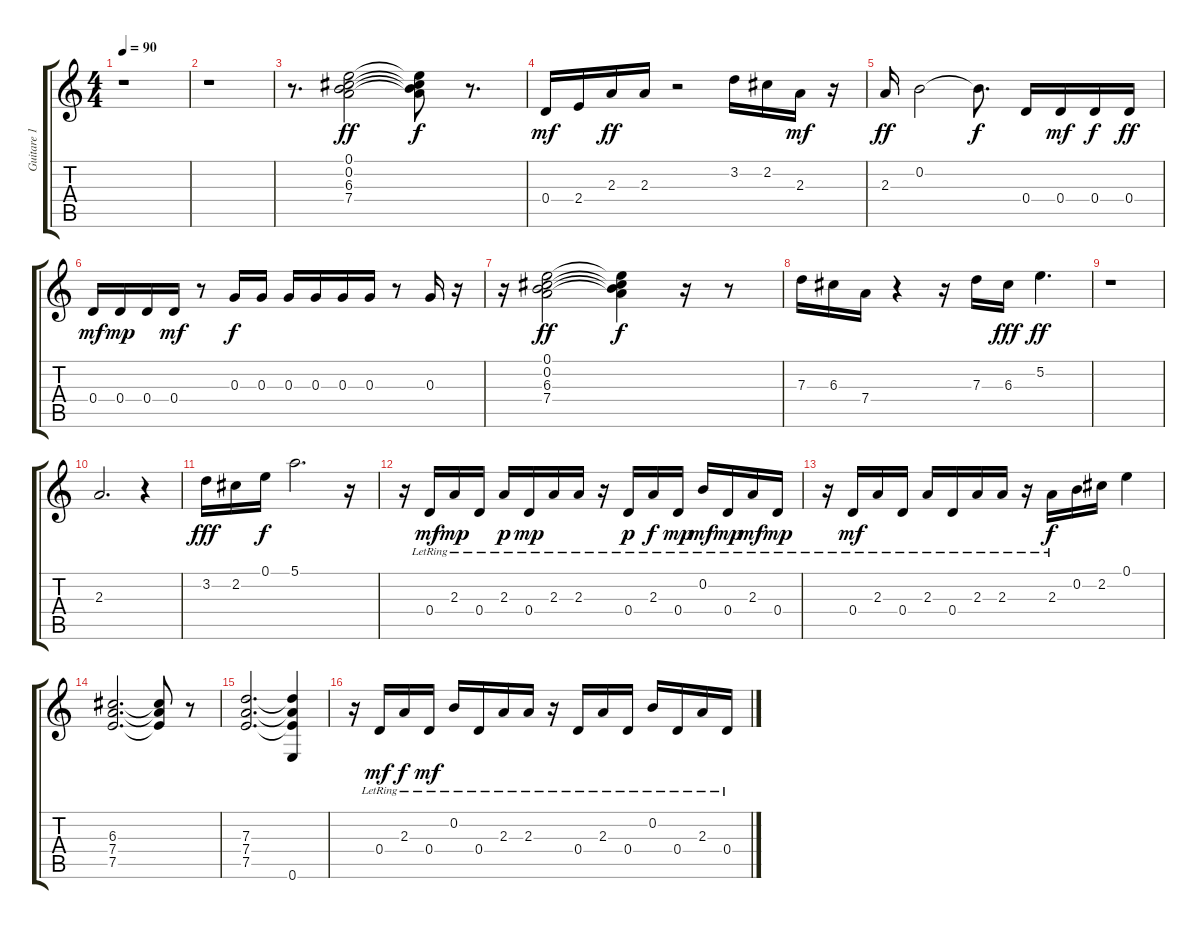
\track ("Guitare 1" "Guitare 1") {instrument acousticguitarsteel}
\staff {score tabs}
\tuning (E4 B3 G3 D3 A2 E2) {hide}
\ts (4 4)
\tempo 90
\clef g2
\ks c
r.1{dy f} |
r.1 |
r.8{d} (0.1 0.2 6.3 7.4).2{dy ff} (0.1{t} 0.2{t} 6.3{t} 7.4{t}).8{dy f} r.8{d} |
0.4.16{dy mf} 2.4.16 2.3.16{dy ff} 2.3.16 r.2 3.2.16 2.2.16 2.3.16{dy mf} r.16 |
2.3.16{dy ff} 0.2.2 0.2{t}.8{d dy f} 0.4.16 0.4.16{dy mf} 0.4.16{dy f} 0.4.16{dy ff} |
0.4.16{dy mf} 0.4.16{dy mp} 0.4.16 0.4.16{dy mf} r.8 0.3.16{dy f} 0.3.16 0.3.16 0.3.16 0.3.16 0.3.16 r.8 0.3.16 r.16 |
r.16 (0.1 0.2 6.3 7.4).2{dy ff} (0.1{t} 0.2{t} 6.3{t} 7.4{t}).4{dy f} r.16 r.8 |
7.3.16 6.3.16 7.4.16 r.4 r.16 7.3.16 6.3.16{dy fff} 5.2.4{d dy ff} |
r.1 |
2.3.2{d} r.4 |
3.2.16{dy fff} 2.2.16 0.1.16{dy f} 5.1.2{d} r.16 |
r.16 0.4{lr}.16{dy mf} 2.3{lr}.16{dy mp} 0.4{lr}.16 2.3{lr}.16{dy p} 0.4{lr}.16{dy mp} 2.3{lr}.16 2.3{lr}.16 r.16 0.4{lr}.16{dy p} 2.3{lr}.16{dy f} 0.4{lr}.16{dy mp} 0.2{lr}.16{dy mf} 0.4{lr}.16{dy mp} 2.3{lr}.16{dy mf} 0.4{lr}.16{dy mp} |
r.16 0.4{lr}.16{dy mf} 2.3{lr}.16 0.4{lr}.16 2.3{lr}.16 0.4{lr}.16 2.3{lr}.16 2.3{lr}.16 r.16 2.3{lr}.16{dy f} 0.2.16 2.2.16 0.1.4 |
(6.3 7.4 7.5).2{d} (6.3{t} 7.4{t} 7.5{t}).8 r.8 |
(7.3 7.4 7.5).2{d} (7.3{t} 7.4{t} 7.5{t} 0.6).4 |
r.16 0.4{lr}.16{dy mf} 2.3{lr}.16{dy f} 0.4{lr}.16{dy mf} 0.2{lr}.16 0.4{lr}.16 2.3{lr}.16 2.3{lr}.16 r.16 0.4{lr}.16 2.3{lr}.16 0.4{lr}.16 0.2{lr}.16 0.4{lr}.16 2.3{lr}.16 0.4{lr}.16
